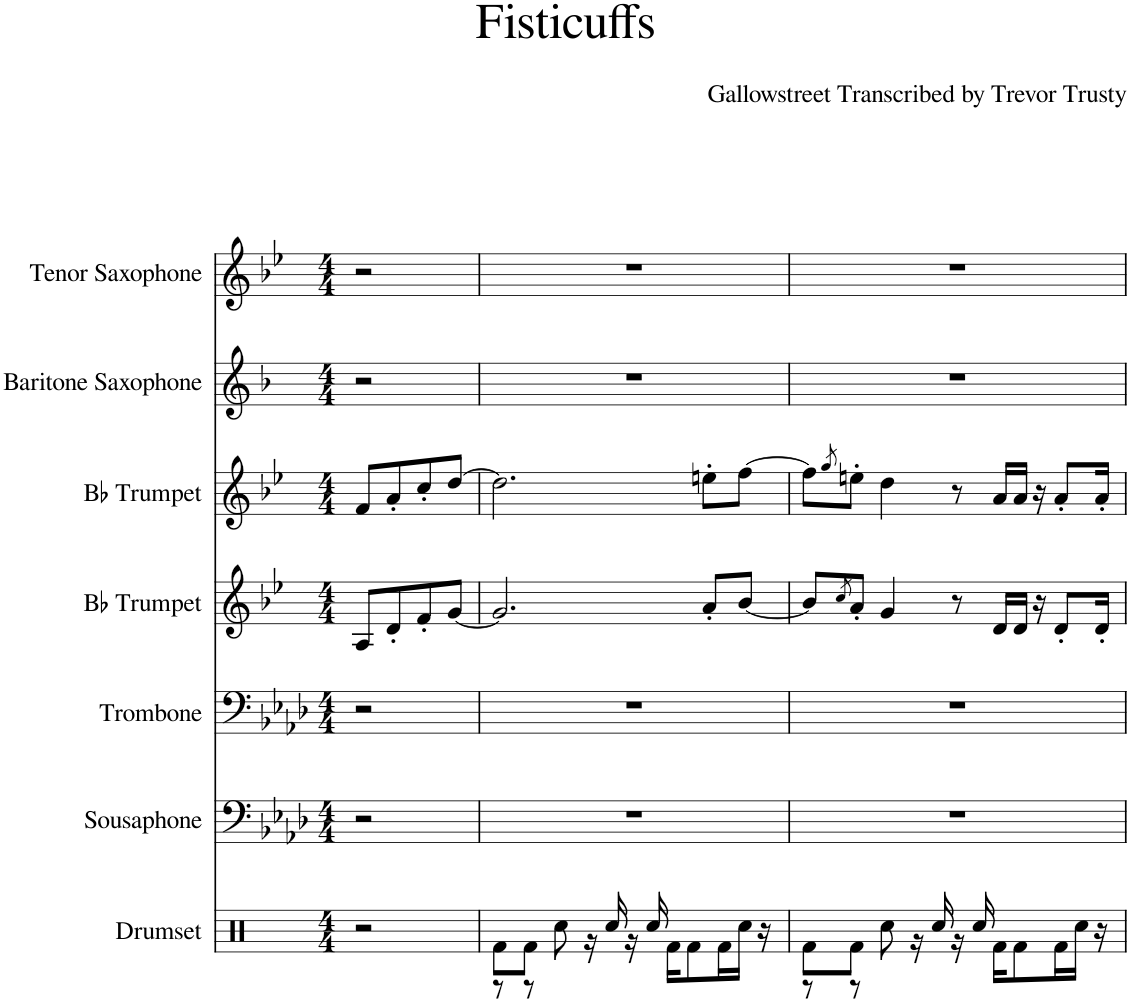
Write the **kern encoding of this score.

**kern	**kern	**kern	**kern	**kern	**kern	**kern
*part7	*part6	*part5	*part4	*part3	*part2	*part1
*staff7	*staff6	*staff5	*staff4	*staff3	*staff2	*staff1
*I"Drumset	*I"Sousaphone	*I"Trombone	*I"Bb Trumpet	*I"Bb Trumpet	*I"Baritone Saxophone	*I"Tenor Saxophone
*I'Drs.	*I'Sphn.	*I'Tbn.	*I'Bb Tpt.	*I'Bb Tpt.	*I'Bar. Sax.	*I'T. Sax.
*clefX	*clefF4	*clefF4	*clefG2	*clefG2	*clefG2	*clefG2
*	*	*	*Trd1c2	*Trd1c2	*Trd12c21	*Trd8c14
*k[]	*k[b-e-a-d-]	*k[b-e-a-d-]	*k[b-e-]	*k[b-e-]	*k[b-]	*k[b-e-]
*M4/4	*M4/4	*M4/4	*M4/4	*M4/4	*M4/4	*M4/4
=1	=1	=1	=1	=1	=1	=1
2r	2r	2r	8A/L	8f/L	2r	2r
.	.	.	8d'/	8a'/	.	.
.	.	.	8f'/	8cc'/	.	.
.	.	.	[8g/J	[8dd/J	.	.
=2	=2	=2	=2	=2	=2	=2
*^	*	*	*	*	*	*
8Rf\L	8r	1r	1r	2.g/]	2.dd\]	1r	1r
8Rf\J	8r	.	.	.	.	.	.
4.ryy	8Rcc\	.	.	.	.	.	.
.	16r	.	.	.	.	.	.
.	16Rcc/	.	.	.	.	.	.
.	16r	.	.	.	.	.	.
.	16Rcc/	.	.	.	.	.	.
16Rf\KL	4.ryy	.	.	.	.	.	.
8Rf\	.	.	.	.	.	.	.
.	.	.	.	8a'/L	8een'\L	.	.
16Rf\L	.	.	.	.	.	.	.
16Rcc\JJ	.	.	.	[8b-/J	[8ff\J	.	.
16r	.	.	.	.	.	.	.
=3	=3	=3	=3	=3	=3	=3	=3
8Rf\L	8r	1r	1r	8b-/L]	8ff\L]	1r	1r
.	.	.	.	8qcc/	8qgg/	.	.
8Rf\J	8r	.	.	8a'/J	8een'\J	.	.
4.ryy	8Rcc\	.	.	4g/	4dd\	.	.
.	16r	.	.	.	.	.	.
.	16Rcc/	.	.	.	.	.	.
.	16r	.	.	8r	8r	.	.
.	16Rcc/	.	.	.	.	.	.
16Rf\KL	4.ryy	.	.	16d/LL	16a/LL	.	.
8Rf\	.	.	.	16d/JJ	16a/JJ	.	.
.	.	.	.	16r	16r	.	.
16Rf\L	.	.	.	8d'/L	8a'/L	.	.
16Rcc\JJ	.	.	.	.	.	.	.
16r	.	.	.	16d'/Jk	16a'/Jk	.	.
*v	*v	*	*	*	*	*	*
=	=	=	=	=	=	=
*-	*-	*-	*-	*-	*-	*-
